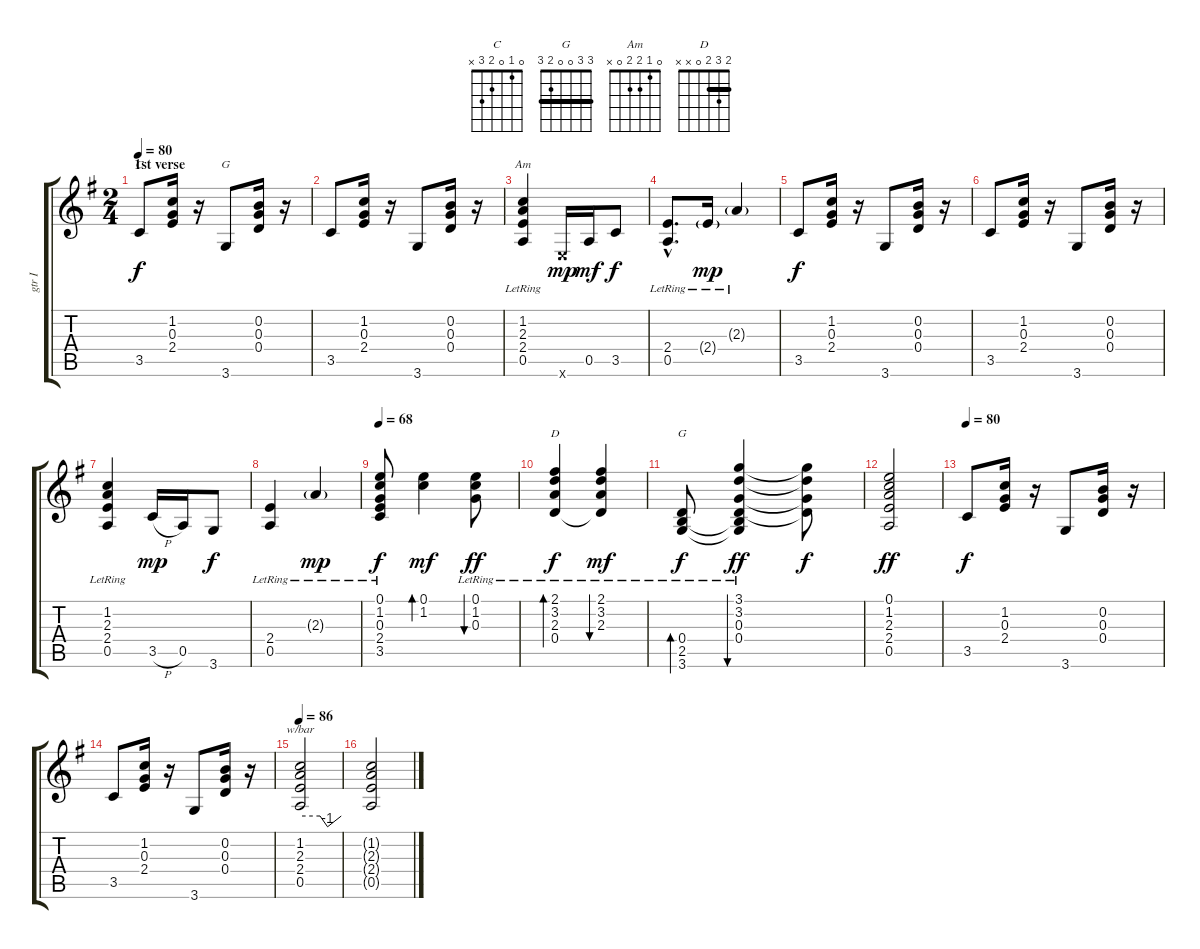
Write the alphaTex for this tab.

\track ("gtr I" "gtr I") {instrument electricguitarclean}
\staff {score tabs}
\tuning (E4 B3 G3 D3 A2 E2) {hide}
\chord ("C" 0 1 0 2 3 x)
\chord ("G" 3 0 0 0 2 3)
\chord ("Am" 0 1 2 2 0 x)
\chord ("D" 2 3 2 0 x x) {barre 2}
\chord ("G" 3 3 0 0 2 3) {barre 3}
\ts (2 4)
\section ("" "1st verse")
\tempo 80
\clef g2
\ks g
3.5.8{ch "C" dy f instrument electricguitarclean} (1.2 0.3 2.4).16 r.16 3.6.8{ch "G"} (0.2 0.3 0.4).16 r.16 |
3.5.8 (1.2 0.3 2.4).16 r.16 3.6.8 (0.2 0.3 0.4).16 r.16 |
(1.2{lr} 2.3{lr} 2.4{lr} 0.5).4{ch "Am"} 0.6{x}.16{dy mp} 0.5.16{dy mf} 3.5.8{dy f} |
(2.4{hac lr} 0.5{hac lr}).8{d} 2.4{g lr}.16{dy mp} 2.3{g lr}.4 |
3.5.8{dy f} (1.2 0.3 2.4).16 r.16 3.6.8 (0.2 0.3 0.4).16 r.16 |
3.5.8 (1.2 0.3 2.4).16 r.16 3.6.8 (0.2 0.3 0.4).16 r.16 |
(1.2{lr} 2.3{lr} 2.4{lr} 0.5).4 3.5{h}.16{dy mp} 0.5.16 3.6.8{dy f} |
(2.4{lr} 0.5).4 2.3{g lr}.4{dy mp} |
\tempo 68
(0.1 1.2 0.3{lr} 2.4{lr} 3.5{lr}).8{dy f} (0.1 1.2).4{bd 120 dy mf} (0.1 1.2 0.3{lr}).8{bu 120 dy ff} |
(2.1 3.2 2.3{lr} 0.4{lr}).4{bd 120 ch "D" dy f} (2.1 3.2 2.3{lr} 0.4{t}).4{bu 120 dy mf} |
(0.4{lr} 2.5{lr} 3.6{lr}).8{bd 120 ch "G" dy f} (3.1 3.2 0.3{lr} 0.4{lr} 2.5{t} 3.6{t}).4{bu 120 dy ff} (3.1{t} 3.2{t} 0.3{t} 0.4{t}).8{dy f} |
(0.1 1.2 2.3 2.4 0.5).2{dy ff} |
\tempo 80
3.5.8{dy f} (1.2 0.3 2.4).16 r.16 3.6.8 (0.2 0.3 0.4).16 r.16 |
3.5.8 (1.2 0.3 2.4).16 r.16 3.6.8 (0.2 0.3 0.4).16 r.16 |
\tempo 86
(1.2 2.3 2.4 0.5).2{tbe (custom default 0 0 29 0 40 -4 60 0)} |
(1.2{t} 2.3{t} 2.4{t} 0.5{t}).2
